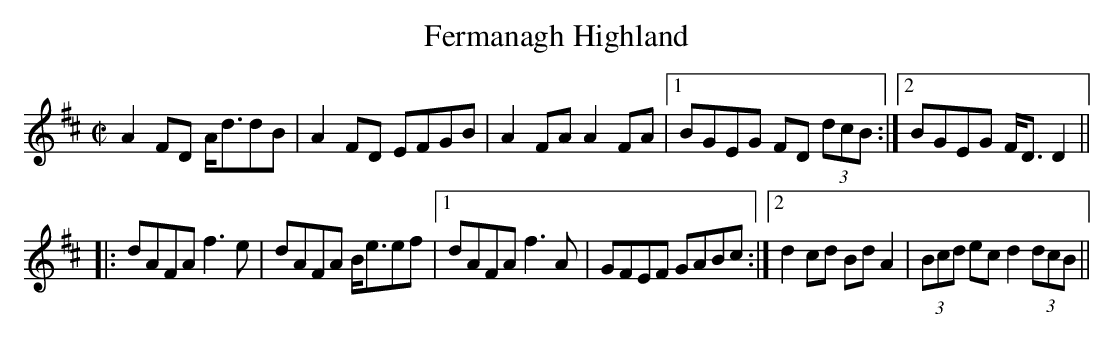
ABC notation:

X:1
T:Fermanagh Highland
M:C|
K:D
A2FD A<ddB|A2FD EFGB|A2FA A2FA|1 BGEG FD (3dcB:|2 BGEG F<DD2||
|:dAFA f3e|dAFA B<eef|1 dAFA f3A|GFEF GABc:|2 d2cd BdA2|(3Bcd ec d2 (3dcB||
